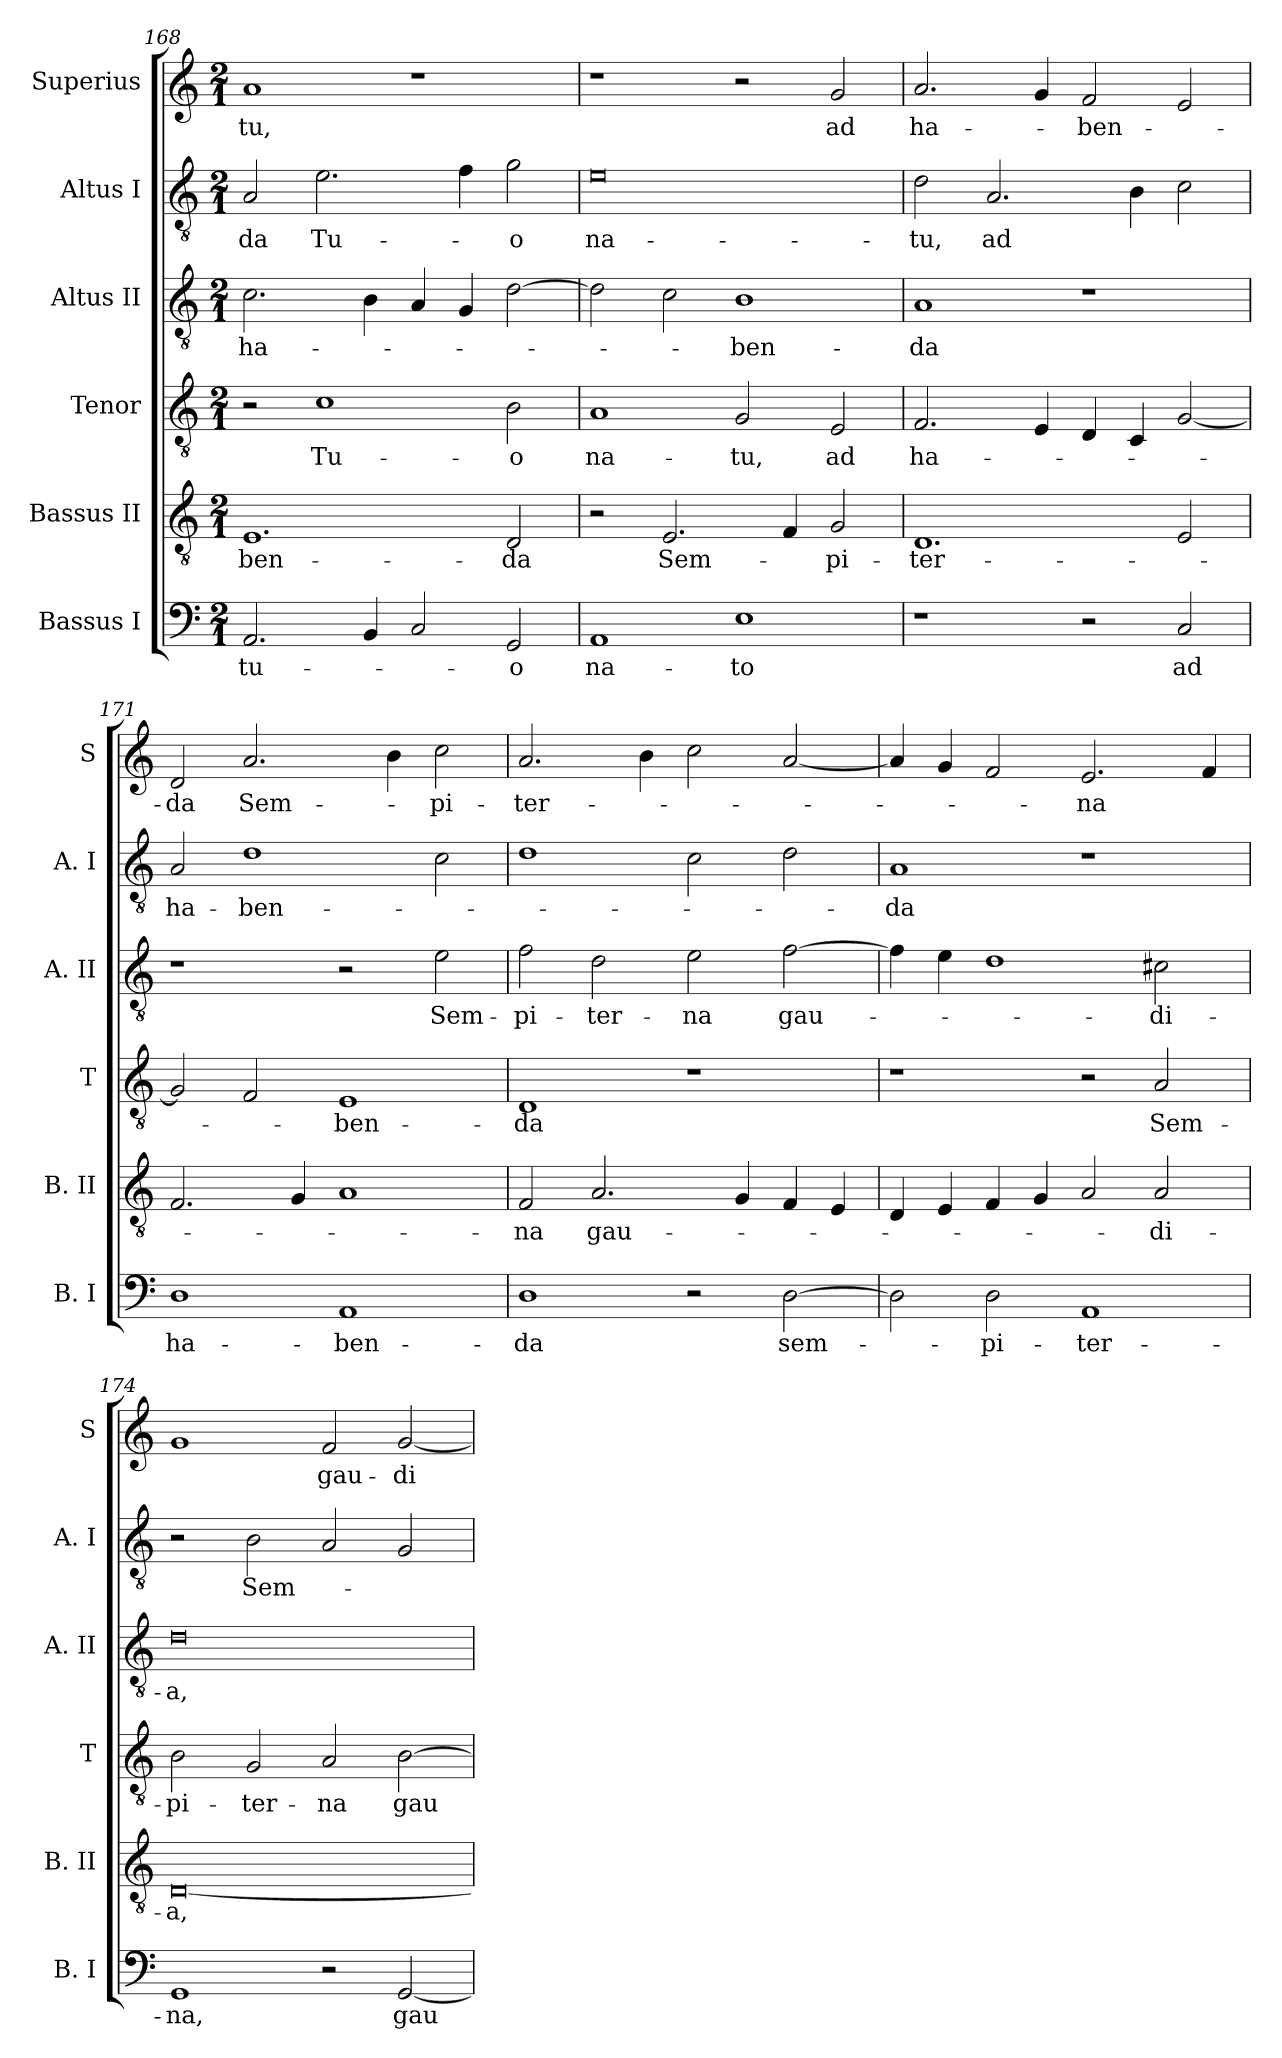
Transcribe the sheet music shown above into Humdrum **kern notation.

**kern	**text	**kern	**text	**kern	**text	**kern	**text	**kern	**text	**kern	**text
*part6	*part6	*part5	*part5	*part4	*part4	*part3	*part3	*part2	*part2	*part1	*part1
*staff6	*staff6	*staff5	*staff5	*staff4	*staff4	*staff3	*staff3	*staff2	*staff2	*staff1	*staff1
*I"Bassus I	*	*I"Bassus II	*	*I"Tenor	*	*I"Altus II	*	*I"Altus I	*	*I"Superius	*
*I'B. I	*	*I'B. II	*	*I'T	*	*I'A. II	*	*I'A. I	*	*I'S	*
*clefF4	*	*clefGv2	*	*clefGv2	*	*clefGv2	*	*clefGv2	*	*clefG2	*
*k[]	*	*k[]	*	*k[]	*	*k[]	*	*k[]	*	*k[]	*
*C:	*	*C:	*	*C:	*	*C:	*	*C:	*	*C:	*
*M2/1	*	*M2/1	*	*M2/1	*	*M2/1	*	*M2/1	*	*M2/1	*
=168	=168	=168	=168	=168	=168	=168	=168	=168	=168	=168	=168
2.AA	tu-	1.E	-ben-	2r	.	2.c	ha-	2A	-da	1a	-tu,
.	.	.	.	1c	Tu-	.	.	2.e	Tu-	.	.
4BB	.	.	.	.	.	4B	.	.	.	.	.
2C	.	.	.	.	.	4A	.	.	.	1r	.
.	.	.	.	.	.	4G	.	4f	.	.	.
2GG	-o	2D	-da	2B	-o	[2d	.	2g	-o	.	.
=169	=169	=169	=169	=169	=169	=169	=169	=169	=169	=169	=169
1AA	na-	2r	.	1A	na-	2d]	.	0e	na-	1r	.
.	.	2.E	Sem-	.	.	2c	.	.	.	.	.
1E	-to	.	.	2G	-tu,	1B	-ben-	.	.	2r	.
.	.	4F	.	.	.	.	.	.	.	.	.
.	.	2G	-pi-	2E	ad	.	.	.	.	2g	ad
=170	=170	=170	=170	=170	=170	=170	=170	=170	=170	=170	=170
1r	.	1.D	-ter-	2.F	ha-	1A	-da	2d	-tu,	2.a	ha-
.	.	.	.	.	.	.	.	2.A	ad	.	.
.	.	.	.	4E	.	.	.	.	.	4g	.
2r	.	.	.	4D	.	1r	.	.	.	2f	-ben-
.	.	.	.	4C	.	.	.	4B	.	.	.
2C	ad	2E	.	[2G	.	.	.	2c	.	2e	.
=171	=171	=171	=171	=171	=171	=171	=171	=171	=171	=171	=171
1D	ha-	2.F	.	2G]	.	1r	.	2A	ha-	2d	-da
.	.	.	.	2F	.	.	.	1d	-ben-	2.a	Sem-
.	.	4G	.	.	.	.	.	.	.	.	.
1AA	-ben-	1A	.	1E	-ben-	2r	.	.	.	.	.
.	.	.	.	.	.	.	.	.	.	4b	.
.	.	.	.	.	.	2e	Sem-	2c	.	2cc	-pi-
=172	=172	=172	=172	=172	=172	=172	=172	=172	=172	=172	=172
1D	-da	2F	-na	1D	-da	2f	-pi-	1d	.	2.a	-ter-
.	.	2.A	gau-	.	.	2d	-ter-	.	.	.	.
.	.	.	.	.	.	.	.	.	.	4b	.
2r	.	.	.	1r	.	2e	-na	2c	.	2cc	.
.	.	4G	.	.	.	.	.	.	.	.	.
[2D	sem-	4F	.	.	.	[2f	gau-	2d	.	[2a	.
.	.	4E	.	.	.	.	.	.	.	.	.
=173	=173	=173	=173	=173	=173	=173	=173	=173	=173	=173	=173
2D]	.	4D	.	1r	.	4f]	.	1A	-da	4a]	.
.	.	4E	.	.	.	4e	.	.	.	4g	.
2D	-pi-	4F	.	.	.	1d	.	.	.	2f	.
.	.	4G	.	.	.	.	.	.	.	.	.
1AA	-ter-	2A	.	2r	.	.	.	1r	.	2.e	-na
.	.	2A	-di-	2A	Sem-	2c#X	-di-	.	.	.	.
.	.	.	.	.	.	.	.	.	.	4f	.
=174	=174	=174	=174	=174	=174	=174	=174	=174	=174	=174	=174
1GG	-na,	[0D	-a,	2B	-pi-	0d	-a,	2r	.	1g	.
.	.	.	.	2G	-ter-	.	.	2B	Sem-	.	.
2r	.	.	.	2A	-na	.	.	2A	.	2f	gau-
[2GG	gau-	.	.	[2B	gau-	.	.	2G	.	[2g	-di-
=	=	=	=	=	=	=	=	=	=	=	=
*-	*-	*-	*-	*-	*-	*-	*-	*-	*-	*-	*-
